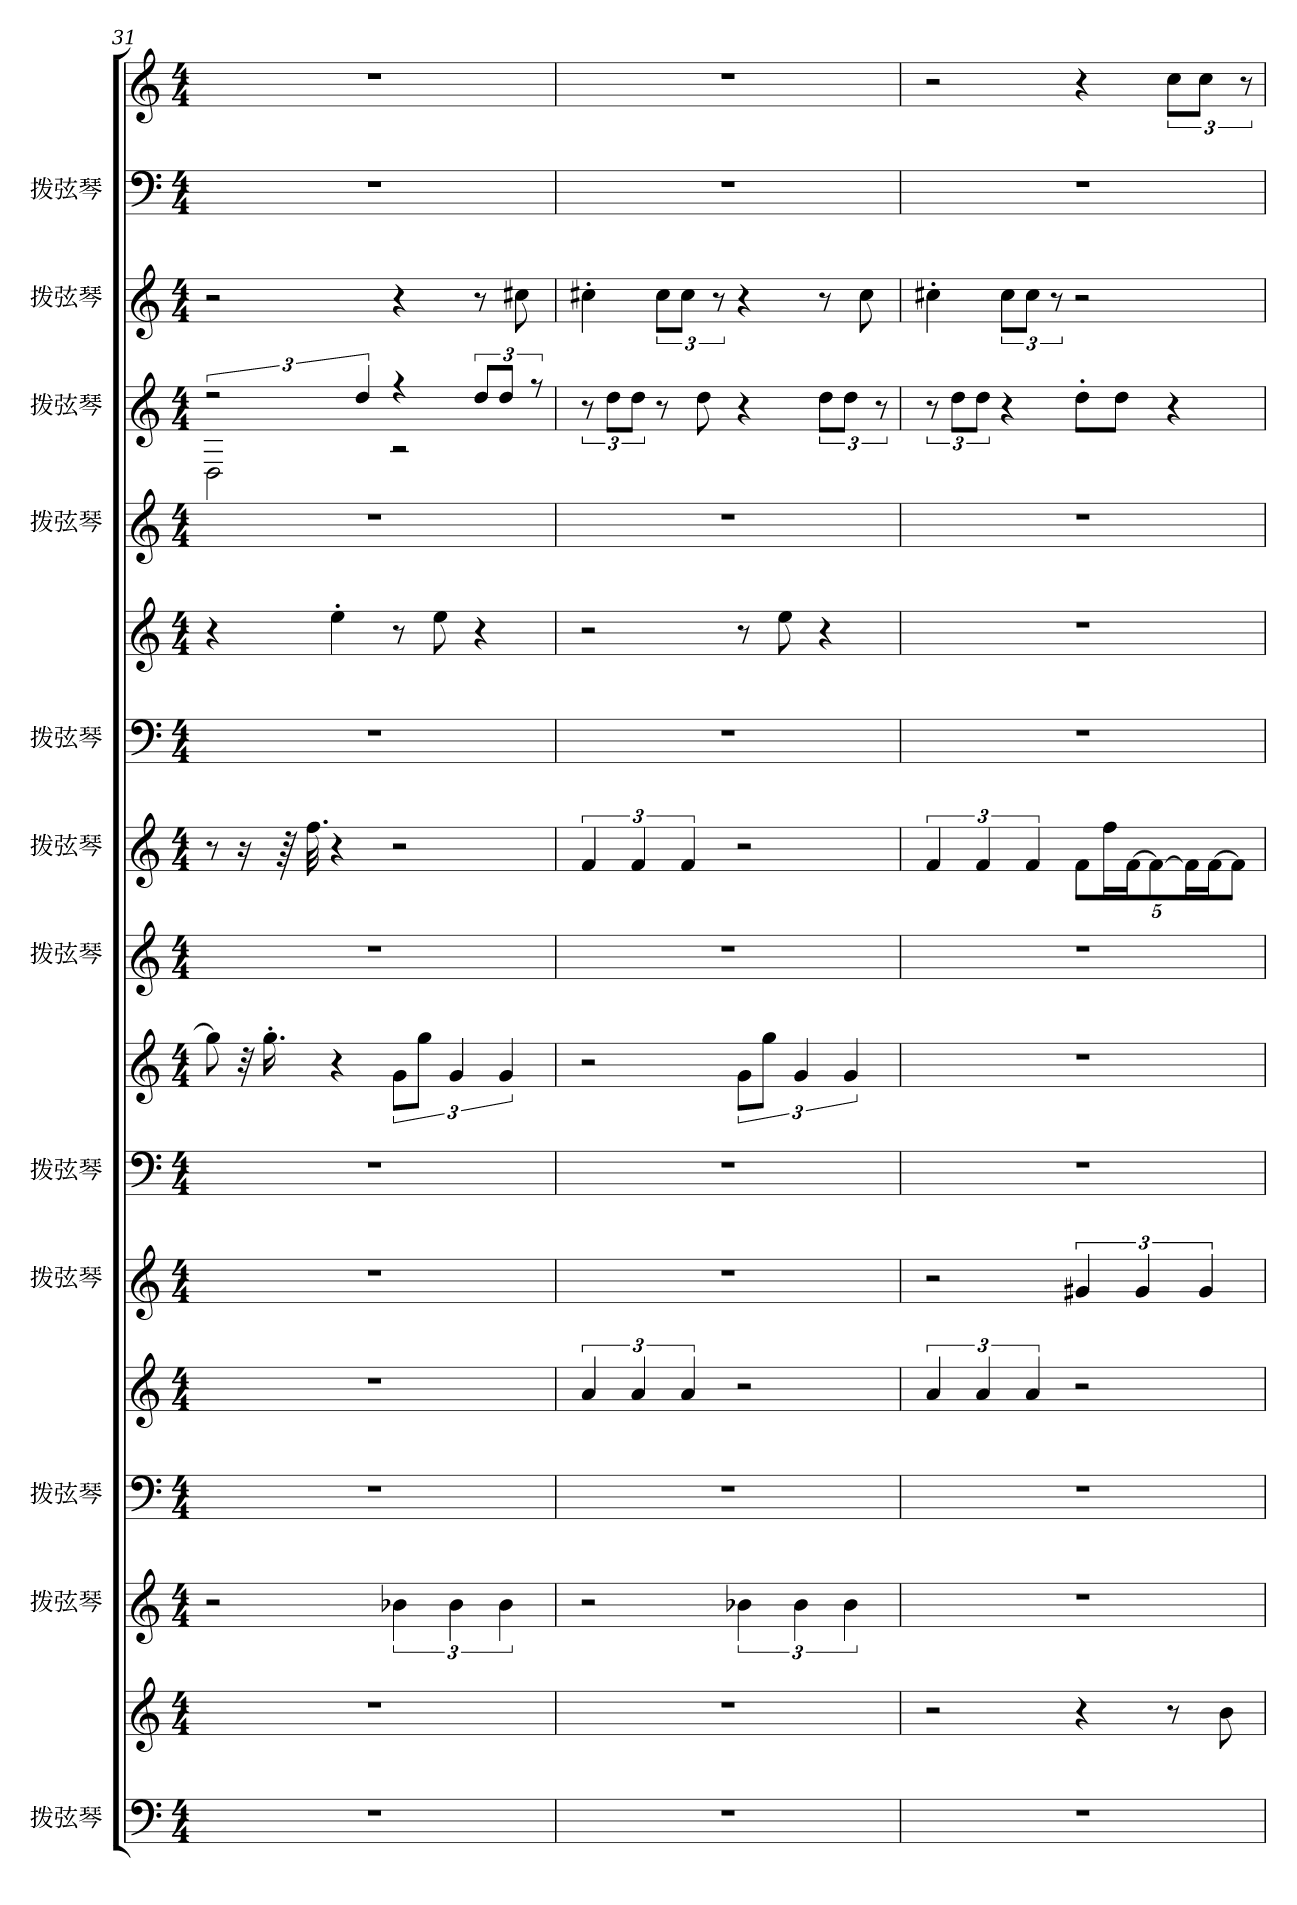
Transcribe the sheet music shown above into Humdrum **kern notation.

**kern	**kern	**kern	**kern	**kern	**kern	**kern	**kern	**kern	**kern	**kern	**kern	**kern	**kern	**kern	**kern	**kern
*part12	*part12	*part11	*part10	*part10	*part9	*part8	*part8	*part7	*part6	*part5	*part5	*part4	*part3	*part2	*part1	*part1
*staff17	*staff16	*staff15	*staff14	*staff13	*staff12	*staff11	*staff10	*staff9	*staff8	*staff7	*staff6	*staff5	*staff4	*staff3	*staff2	*staff1
*I"拨弦琴	*	*I"拨弦琴	*I"拨弦琴	*	*I"拨弦琴	*I"拨弦琴	*	*I"拨弦琴	*I"拨弦琴	*I"拨弦琴	*	*I"拨弦琴	*I"拨弦琴	*I"拨弦琴	*I"拨弦琴	*
!!LO:PB:g=z
*clefF4	*clefG2	*clefG2	*clefF4	*clefG2	*clefG2	*clefF4	*clefG2	*clefG2	*clefG2	*clefF4	*clefG2	*clefG2	*clefG2	*clefG2	*clefF4	*clefG2
*k[]	*k[]	*k[]	*k[]	*k[]	*k[]	*k[]	*k[]	*k[]	*k[]	*k[]	*k[]	*k[]	*k[]	*k[]	*k[]	*k[]
*M4/4	*M4/4	*M4/4	*M4/4	*M4/4	*M4/4	*M4/4	*M4/4	*M4/4	*M4/4	*M4/4	*M4/4	*M4/4	*M4/4	*M4/4	*M4/4	*M4/4
=31	=31	=31	=31	=31	=31	=31	=31	=31	=31	=31	=31	=31	=31	=31	=31	=31
*	*	*	*	*	*	*	*	*	*	*	*	*	*^	*	*	*
1r	1r	2r	1r	1r	1r	1r	8gg\]	1r	8r	1r	4r	1r	3r	2D\	2r	1r	1r
.	.	.	.	.	.	.	32r	.	16r	.	.	.	.	.	.	.	.
.	.	.	.	.	.	.	16.gg'\	.	.	.	.	.	.	.	.	.	.
.	.	.	.	.	.	.	.	.	64r	.	.	.	.	.	.	.	.
.	.	.	.	.	.	.	.	.	32.ff\	.	.	.	.	.	.	.	.
.	.	.	.	.	.	.	4r	.	4r	.	4ee'\	.	.	.	.	.	.
.	.	.	.	.	.	.	.	.	.	.	.	.	6dd/	.	.	.	.
.	.	6b-X\	.	.	.	.	12g\L	.	2r	.	8r	.	4r	2r	4r	.	.
.	.	.	.	.	.	.	12gg\J	.	.	.	.	.	.	.	.	.	.
.	.	.	.	.	.	.	.	.	.	.	8ee\	.	.	.	.	.	.
.	.	6b-\	.	.	.	.	6g/	.	.	.	.	.	.	.	.	.	.
.	.	.	.	.	.	.	.	.	.	.	4r	.	12dd/L	.	8r	.	.
.	.	6b-\	.	.	.	.	6g/	.	.	.	.	.	12dd/J	.	.	.	.
.	.	.	.	.	.	.	.	.	.	.	.	.	.	.	8cc#X\	.	.
.	.	.	.	.	.	.	.	.	.	.	.	.	12r	.	.	.	.
*	*	*	*	*	*	*	*	*	*	*	*	*	*v	*v	*	*	*
=32	=32	=32	=32	=32	=32	=32	=32	=32	=32	=32	=32	=32	=32	=32	=32	=32
1r	1r	2r	1r	6a/	1r	1r	2r	1r	6f/	1r	2r	1r	12r	4cc#X'\	1r	1r
.	.	.	.	.	.	.	.	.	.	.	.	.	12dd\L	.	.	.
.	.	.	.	6a/	.	.	.	.	6f/	.	.	.	12dd\J	.	.	.
.	.	.	.	.	.	.	.	.	.	.	.	.	8r	12cc#\L	.	.
.	.	.	.	6a/	.	.	.	.	6f/	.	.	.	.	12cc#\J	.	.
.	.	.	.	.	.	.	.	.	.	.	.	.	8dd\	.	.	.
.	.	.	.	.	.	.	.	.	.	.	.	.	.	12r	.	.
.	.	6b-X\	.	2r	.	.	12g\L	.	2r	.	8r	.	4r	4r	.	.
.	.	.	.	.	.	.	12gg\J	.	.	.	.	.	.	.	.	.
.	.	.	.	.	.	.	.	.	.	.	8ee\	.	.	.	.	.
.	.	6b-\	.	.	.	.	6g/	.	.	.	.	.	.	.	.	.
.	.	.	.	.	.	.	.	.	.	.	4r	.	12dd\L	8r	.	.
.	.	6b-\	.	.	.	.	6g/	.	.	.	.	.	12dd\J	.	.	.
.	.	.	.	.	.	.	.	.	.	.	.	.	.	8cc#\	.	.
.	.	.	.	.	.	.	.	.	.	.	.	.	12r	.	.	.
=33	=33	=33	=33	=33	=33	=33	=33	=33	=33	=33	=33	=33	=33	=33	=33	=33
1r	2r	1r	1r	6a/	2r	1r	1r	1r	6f/	1r	1r	1r	12r	4cc#X'\	1r	2r
.	.	.	.	.	.	.	.	.	.	.	.	.	12dd\L	.	.	.
.	.	.	.	6a/	.	.	.	.	6f/	.	.	.	12dd\J	.	.	.
.	.	.	.	.	.	.	.	.	.	.	.	.	4r	12cc#\L	.	.
.	.	.	.	6a/	.	.	.	.	6f/	.	.	.	.	12cc#\J	.	.
.	.	.	.	.	.	.	.	.	.	.	.	.	.	12r	.	.
*	*	*	*	*	*	*	*	*	*Xbrackettup	*	*	*	*	*	*	*
.	4r	.	.	2r	6g#X/	.	.	.	10f\L	.	.	.	8dd'\L	2r	.	4r
.	.	.	.	.	.	.	.	.	20ff\L	.	.	.	.	.	.	.
.	.	.	.	.	.	.	.	.	.	.	.	.	8dd\J	.	.	.
.	.	.	.	.	.	.	.	.	[20f\J	.	.	.	.	.	.	.
.	.	.	.	.	6g#/	.	.	.	.	.	.	.	.	.	.	.
.	.	.	.	.	.	.	.	.	10f\_	.	.	.	.	.	.	.
.	8r	.	.	.	.	.	.	.	.	.	.	.	4r	.	.	12cc\L
.	.	.	.	.	.	.	.	.	20f\L]	.	.	.	.	.	.	.
.	.	.	.	.	6g#/	.	.	.	.	.	.	.	.	.	.	12cc\J
.	.	.	.	.	.	.	.	.	[20f\J	.	.	.	.	.	.	.
.	8b\	.	.	.	.	.	.	.	.	.	.	.	.	.	.	.
.	.	.	.	.	.	.	.	.	10f\J]	.	.	.	.	.	.	.
.	.	.	.	.	.	.	.	.	.	.	.	.	.	.	.	12r
=	=	=	=	=	=	=	=	=	=	=	=	=	=	=	=	=
*-	*-	*-	*-	*-	*-	*-	*-	*-	*-	*-	*-	*-	*-	*-	*-	*-
